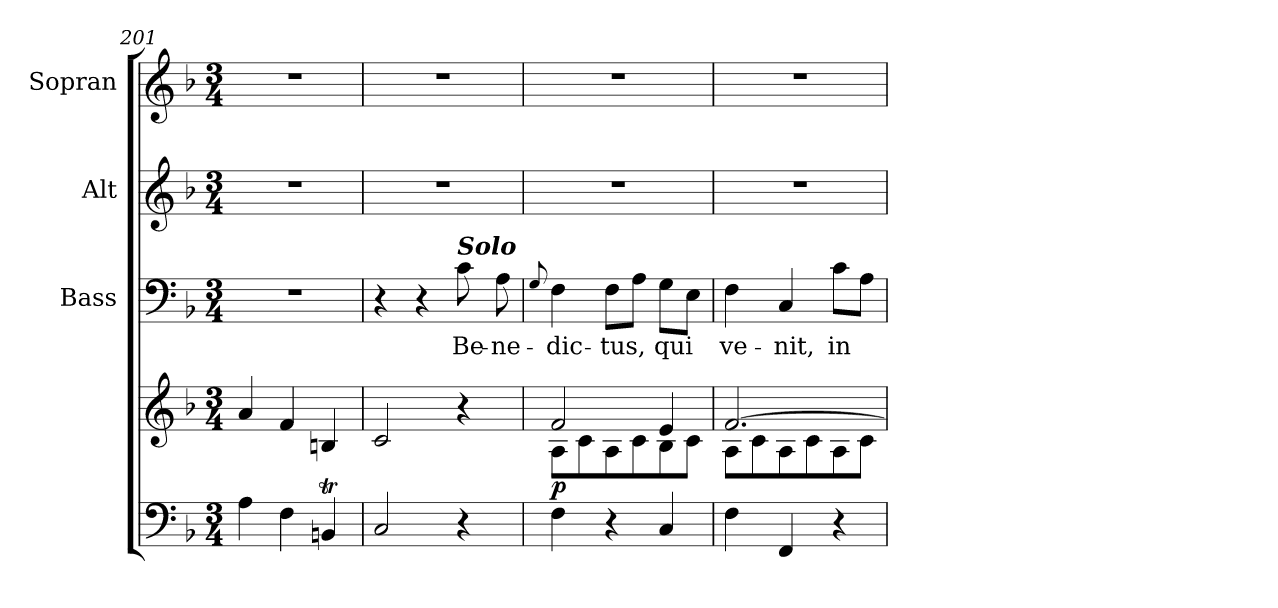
**kern	**kern	**dynam	**kern	**text	**kern	**kern
*part4	*part4	*part4	*part3	*part3	*part2	*part1
*staff5	*staff4	*staff4/5	*staff3	*staff3	*staff2	*staff1
*	*	*	*I"Bass	*	*I"Alt	*I"Sopran
*	*	*	*I'B.	*	*I'A.	*I'S.
*clefF4	*clefG2	*	*clefF4	*	*clefG2	*clefG2
*k[b-]	*k[b-]	*	*k[b-]	*	*k[b-]	*k[b-]
*F:	*F:	*	*F:	*	*F:	*F:
*M3/4	*M3/4	*	*M3/4	*	*M3/4	*M3/4
=201	=201	=201	=201	=201	=201	=201
4A\	4a/	.	2.r	.	2.r	2.r
4F\	4f/	.	.	.	.	.
4BBnt/	4Bn/	.	.	.	.	.
=202	=202	=202	=202	=202	=202	=202
2C/	2c/	.	4r	.	2.r	2.r
.	.	.	4r	.	.	.
!	!	!	!LO:TX:a:Bi:t=Solo	!	!	!
!	!	!	!	!LO:LY:b	!	!
4r	4r	.	8c\	Be-	.	.
!	!	!	!	!LO:LY:b	!	!
.	.	.	8A\	-ne-	.	.
=203	=203	=203	=203	=203	=203	=203
.	.	.	8qqG/	.	.	.
*	*^	*	*	*	*	*
!	!	!	!LO:DY:b	!	!LO:LY:b	!	!
4F\	2f/	8A\L	p	4F\	-dic-	2.r	2.r
.	.	8c\	.	.	.	.	.
!	!	!	!	!	!LO:LY:b	!	!
4r	.	8A\	.	8F\L	-tus,	.	.
.	.	8c\	.	8A\J	.	.	.
!	!	!	!	!	!LO:LY:b	!	!
4C/	4e/	8B-\	.	8G\L	qui	.	.
.	.	8c\J	.	8E\J	.	.	.
=204	=204	=204	=204	=204	=204	=204	=204
!	!	!	!	!	!LO:LY:b	!	!
4F\	[>2.f/	8A\L	.	4F\	ve-	2.r	2.r
.	.	8c\	.	.	.	.	.
!	!	!	!	!	!LO:LY:b	!	!
4FF/	.	8A\	.	4C/	-nit,	.	.
.	.	8c\	.	.	.	.	.
!	!	!	!	!	!LO:LY:b	!	!
4r	.	8A\	.	8c\L	in	.	.
.	.	8c\J	.	8A\J	.	.	.
*	*v	*v	*	*	*	*	*
=	=	=	=	=	=	=
*-	*-	*-	*-	*-	*-	*-
